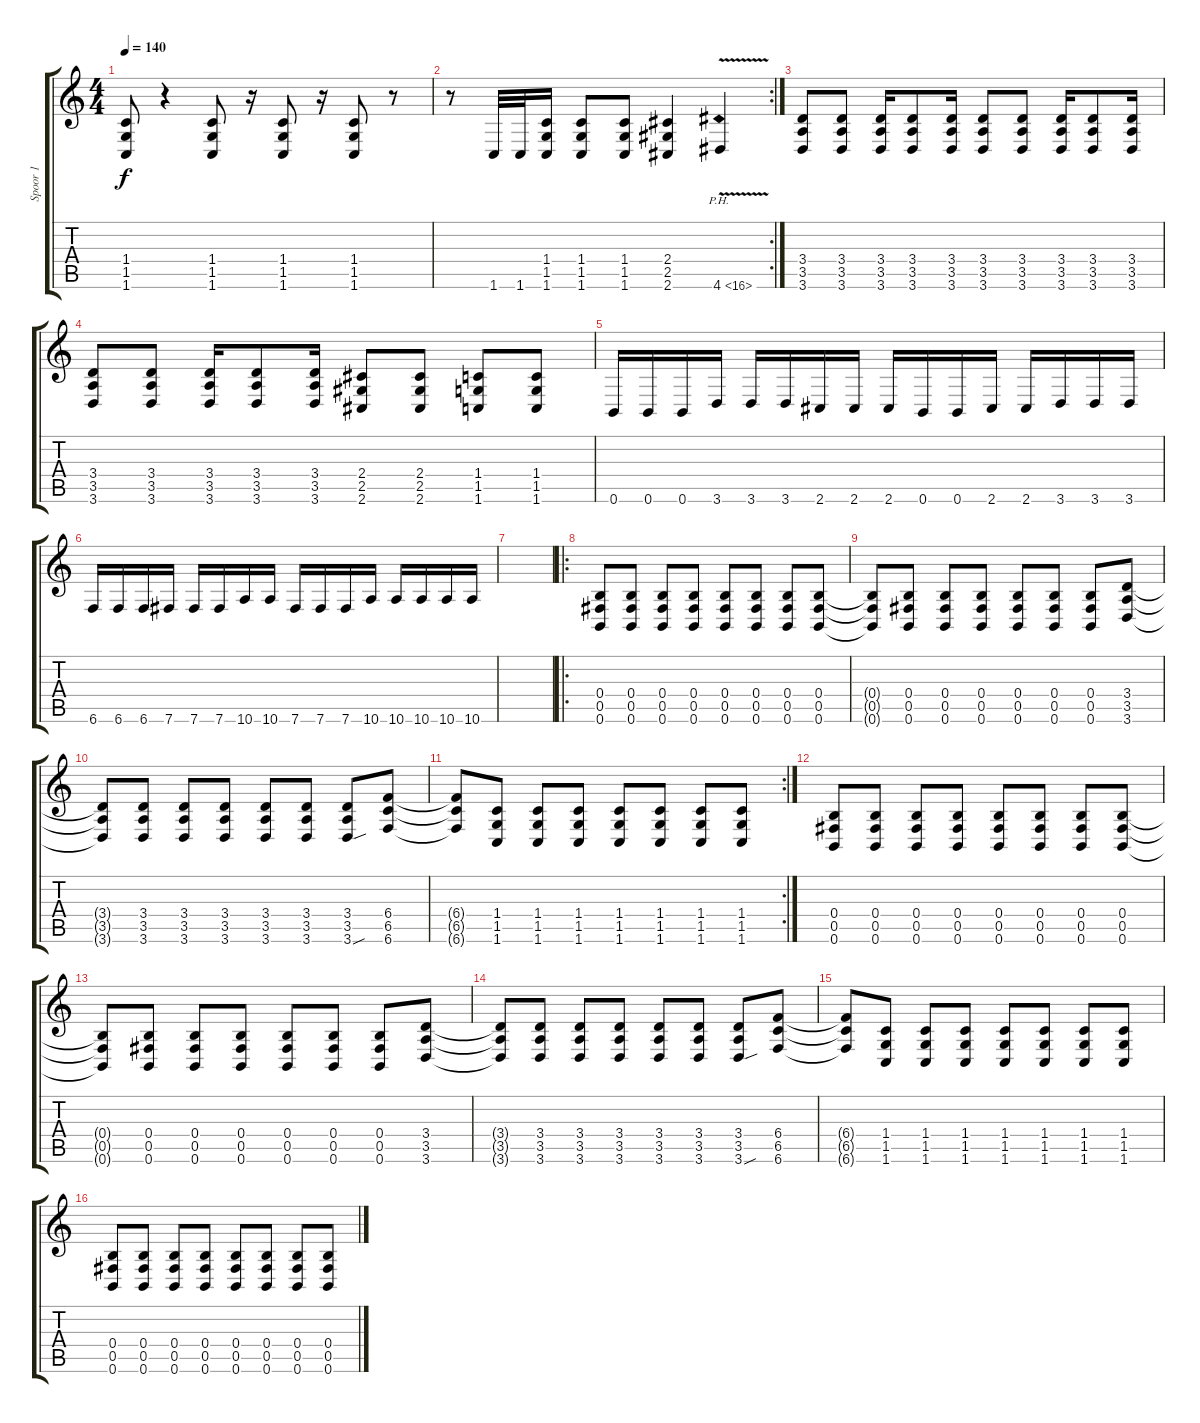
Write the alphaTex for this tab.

\track ("Spoor 1" "Spoor 1") {instrument distortionguitar}
\staff {score tabs}
\tuning (Db4 Ab3 E3 B2 Gb2 B1) {hide}
\ts (4 4)
\tempo 140
\clef g2
\ks c
(1.4 1.5 1.6).8{dy f} r.4 (1.4 1.5 1.6).8 r.16 (1.4 1.5 1.6).8 r.16 (1.4 1.5 1.6).8 r.8 |
\rc 2
r.8 1.6.32 1.6.32 (1.4 1.5 1.6).16 (1.4 1.5 1.6).8 (1.4 1.5 1.6).8 (2.4 2.5 2.6).4 4.6{ph 12 v}.4 |
(3.4 3.5 3.6).8 (3.4 3.5 3.6).8 (3.4 3.5 3.6).16 (3.4 3.5 3.6).8 (3.4 3.5 3.6).16 (3.4 3.5 3.6).8 (3.4 3.5 3.6).8 (3.4 3.5 3.6).16 (3.4 3.5 3.6).8 (3.4 3.5 3.6).16 |
(3.4 3.5 3.6).8 (3.4 3.5 3.6).8 (3.4 3.5 3.6).16 (3.4 3.5 3.6).8 (3.4 3.5 3.6).16 (2.4 2.5 2.6).8 (2.4 2.5 2.6).8 (1.4 1.5 1.6).8 (1.4 1.5 1.6).8 |
0.6.16 0.6.16 0.6.16 3.6.16 3.6.16 3.6.16 2.6.16 2.6.16 2.6.16 0.6.16 0.6.16 2.6.16 2.6.16 3.6.16 3.6.16 3.6.16 |
6.6.16 6.6.16 6.6.16 7.6.16 7.6.16 7.6.16 10.6.16 10.6.16 7.6.16 7.6.16 7.6.16 10.6.16 10.6.16 10.6.16 10.6.16 10.6.16 |
|
\ro
(0.4 0.5 0.6).8 (0.4 0.5 0.6).8 (0.4 0.5 0.6).8 (0.4 0.5 0.6).8 (0.4 0.5 0.6).8 (0.4 0.5 0.6).8 (0.4 0.5 0.6).8 (0.4 0.5 0.6).8 |
(0.4{t} 0.5{t} 0.6{t}).8 (0.4 0.5 0.6).8 (0.4 0.5 0.6).8 (0.4 0.5 0.6).8 (0.4 0.5 0.6).8 (0.4 0.5 0.6).8 (0.4 0.5 0.6).8 (3.4 3.5 3.6).8 |
(3.4{t} 3.5{t} 3.6{t}).8 (3.4 3.5 3.6).8 (3.4 3.5 3.6).8 (3.4 3.5 3.6).8 (3.4 3.5 3.6).8 (3.4 3.5 3.6).8 (3.4 3.5 3.6{sou}).8 (6.4 6.5 6.6).8 |
\rc 2
(6.4{t} 6.5{t} 6.6{t}).8 (1.4 1.5 1.6).8 (1.4 1.5 1.6).8 (1.4 1.5 1.6).8 (1.4 1.5 1.6).8 (1.4 1.5 1.6).8 (1.4 1.5 1.6).8 (1.4 1.5 1.6).8 |
(0.4 0.5 0.6).8 (0.4 0.5 0.6).8 (0.4 0.5 0.6).8 (0.4 0.5 0.6).8 (0.4 0.5 0.6).8 (0.4 0.5 0.6).8 (0.4 0.5 0.6).8 (0.4 0.5 0.6).8 |
(0.4{t} 0.5{t} 0.6{t}).8 (0.4 0.5 0.6).8 (0.4 0.5 0.6).8 (0.4 0.5 0.6).8 (0.4 0.5 0.6).8 (0.4 0.5 0.6).8 (0.4 0.5 0.6).8 (3.4 3.5 3.6).8 |
(3.4{t} 3.5{t} 3.6{t}).8 (3.4 3.5 3.6).8 (3.4 3.5 3.6).8 (3.4 3.5 3.6).8 (3.4 3.5 3.6).8 (3.4 3.5 3.6).8 (3.4 3.5 3.6{sou}).8 (6.4 6.5 6.6).8 |
(6.4{t} 6.5{t} 6.6{t}).8 (1.4 1.5 1.6).8 (1.4 1.5 1.6).8 (1.4 1.5 1.6).8 (1.4 1.5 1.6).8 (1.4 1.5 1.6).8 (1.4 1.5 1.6).8 (1.4 1.5 1.6).8 |
(0.4 0.5 0.6).8 (0.4 0.5 0.6).8 (0.4 0.5 0.6).8 (0.4 0.5 0.6).8 (0.4 0.5 0.6).8 (0.4 0.5 0.6).8 (0.4 0.5 0.6).8 (0.4 0.5 0.6).8
